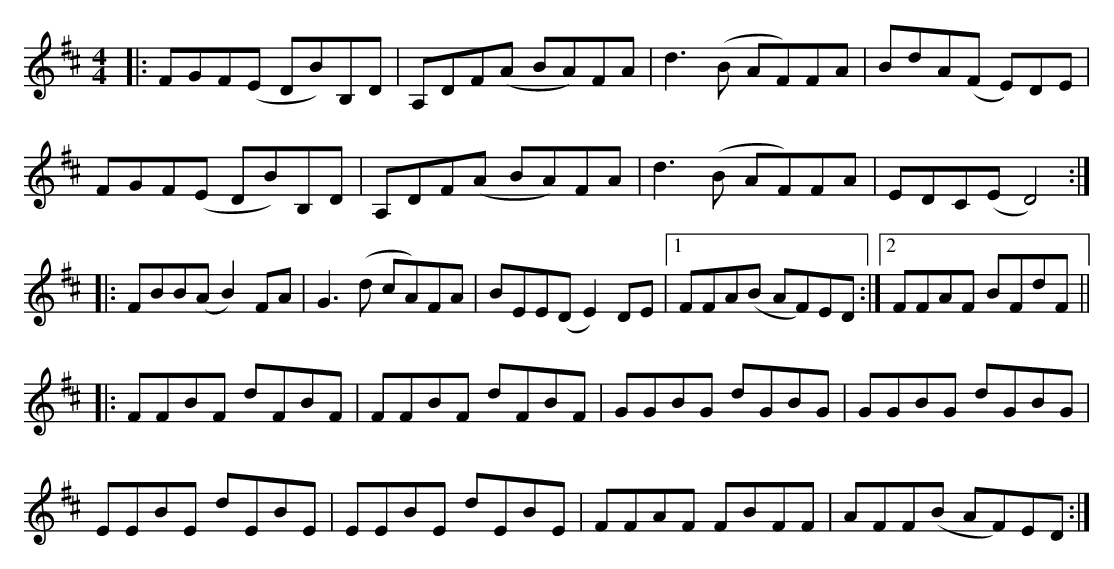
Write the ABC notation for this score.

X:1
M:4/4
K:D
|:FGF(E DB),B,D|A,DF(A BA)FA|d3(B AF)FA|BdA(F E)2DE|
FGF(E DB),B,D|A,DF(A BA)FA|d3(B AF)FA|EDC(E D4):|
|:FBB(A B2)FA|G3(d cA)FA|BEE(D E2)DE|1 FFA(B AF)ED:|2 FFAF BFdF||
|:FFBF dFBF|FFBF dFBF|GGBG dGBG|GGBG dGBG|
EEBE dEBE|EEBE dEBE|FFAF FBFF|AFF(B AF)ED:|
